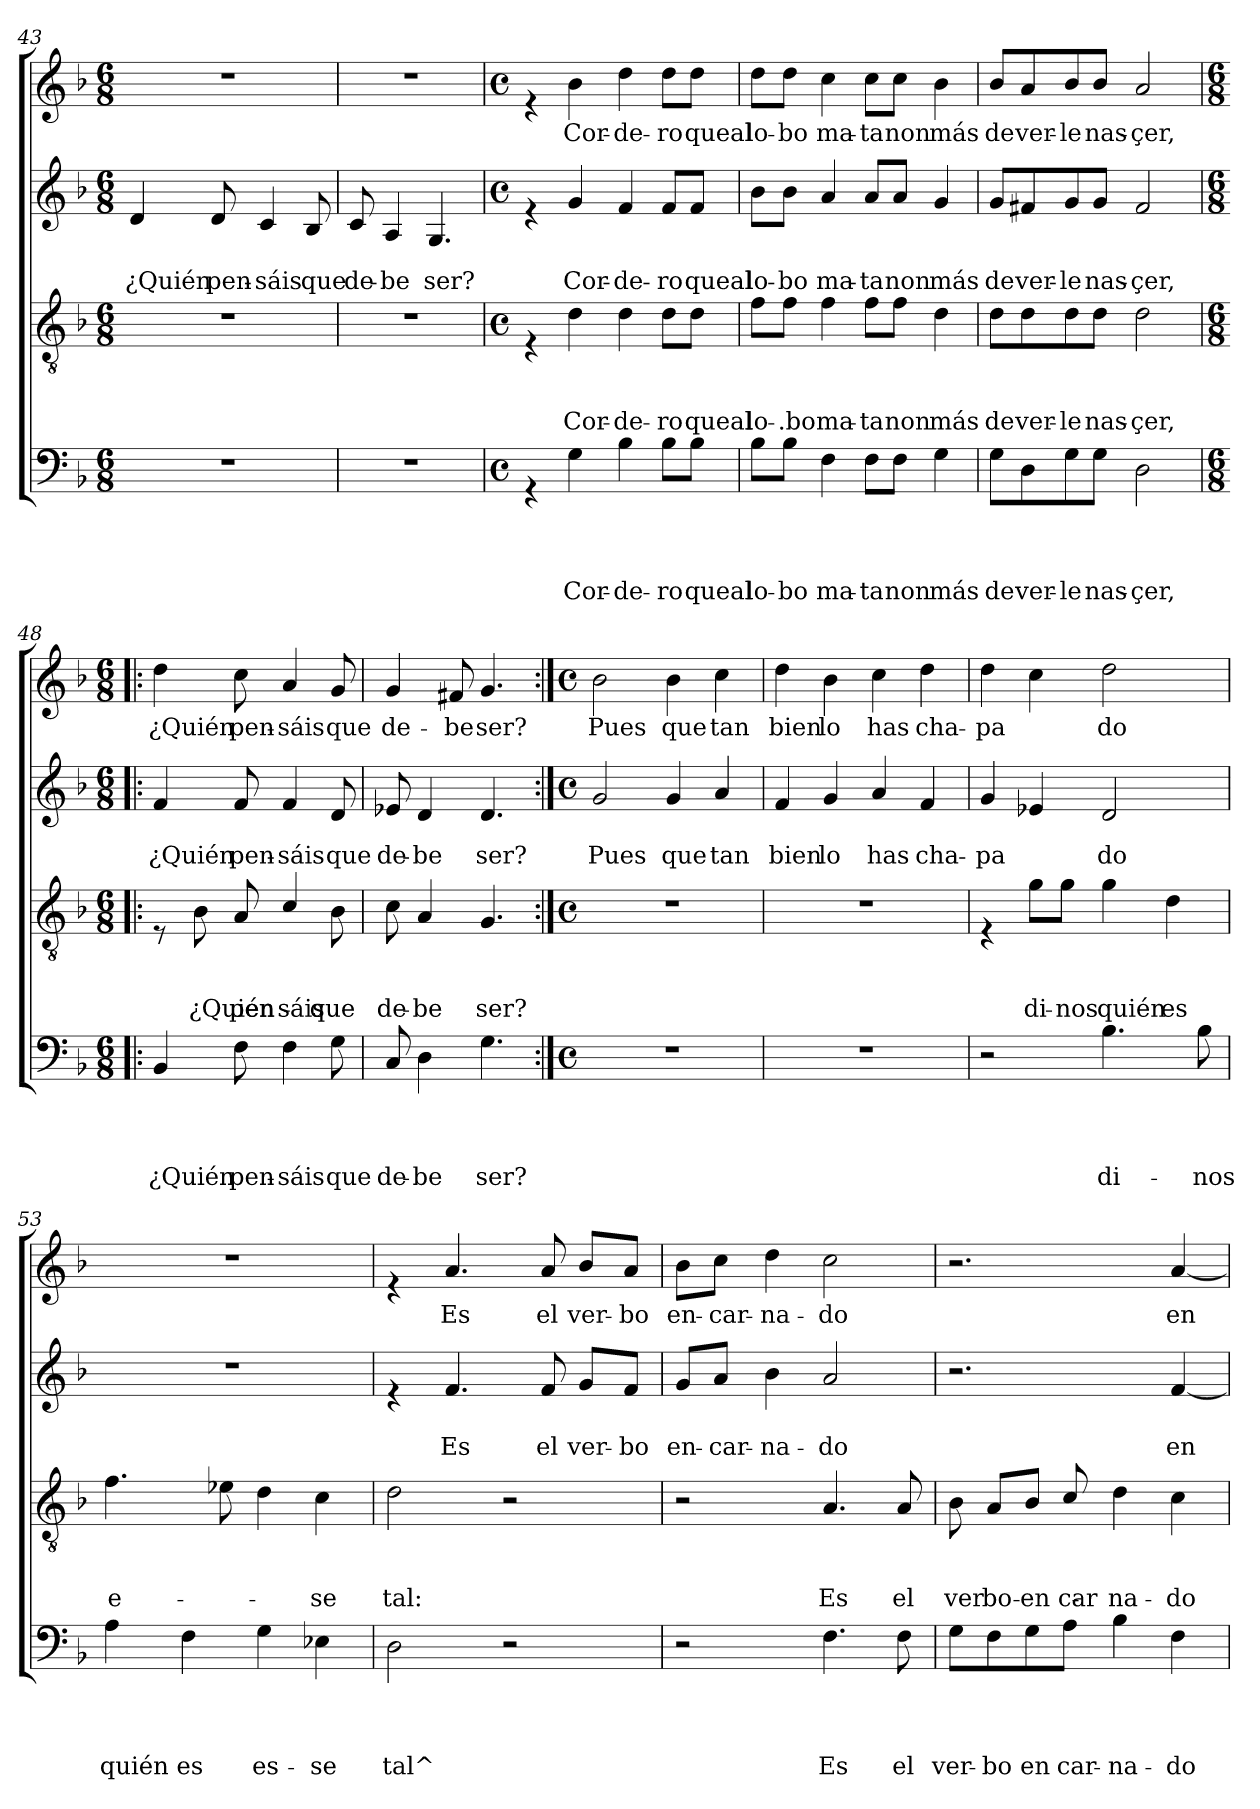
**kern	**text	**text	**text	**text	**kern	**text	**text	**text	**kern	**text	**text	**kern	**text
*part4	*part4	*part4	*part4	*part4	*part3	*part3	*part3	*part3	*part2	*part2	*part2	*part1	*part1
*staff4	*staff4	*staff4	*staff4	*staff4	*staff3	*staff3	*staff3	*staff3	*staff2	*staff2	*staff2	*staff1	*staff1
*clefF4	*	*	*	*	*clefGv2	*	*	*	*clefG2	*	*	*clefG2	*
*k[b-]	*	*	*	*	*k[b-]	*	*	*	*k[b-]	*	*	*k[b-]	*
*F:	*	*	*	*	*F:	*	*	*	*F:	*	*	*F:	*
*M6/8	*	*	*	*	*M6/8	*	*	*	*M6/8	*	*	*M6/8	*
=43	=43	=43	=43	=43	=43	=43	=43	=43	=43	=43	=43	=43	=43
!	!	!	!	!	!	!	!	!	!	!	!LO:LY:b	!	!
2.r	.	.	.	.	2.r	.	.	.	4d/	.	¿Quién	2.r	.
!	!	!	!	!	!	!	!	!	!	!	!LO:LY:b	!	!
.	.	.	.	.	.	.	.	.	8d/	.	pen-	.	.
!	!	!	!	!	!	!	!	!	!	!	!LO:LY:b	!	!
.	.	.	.	.	.	.	.	.	4c/	.	-sáis	.	.
!	!	!	!	!	!	!	!	!	!	!	!LO:LY:b	!	!
.	.	.	.	.	.	.	.	.	8B-/	.	que	.	.
=44	=44	=44	=44	=44	=44	=44	=44	=44	=44	=44	=44	=44	=44
!	!	!	!	!	!	!	!	!	!	!	!LO:LY:b	!	!
2.r	.	.	.	.	2.r	.	.	.	8c/	.	de-	2.r	.
!	!	!	!	!	!	!	!	!	!	!	!LO:LY:b	!	!
.	.	.	.	.	.	.	.	.	4A/	.	-be	.	.
!	!	!	!	!	!	!	!	!	!	!	!LO:LY:b	!	!
.	.	.	.	.	.	.	.	.	4.G/	.	ser?	.	.
=45	=45	=45	=45	=45	=45	=45	=45	=45	=45	=45	=45	=45	=45
*M4/4	*	*	*	*	*M4/4	*	*	*	*M4/4	*	*	*M4/4	*
*met(c)	*	*	*	*	*met(c)	*	*	*	*met(c)	*	*	*met(c)	*
4rGG	.	.	.	.	4rE	.	.	.	4re	.	.	4re	.
!	!	!	!	!LO:LY:b	!	!	!	!LO:LY:b	!	!	!LO:LY:b	!	!LO:LY:b
4G\	.	.	.	Cor-	4d\	.	.	Cor-	4g/	.	Cor-	4b-\	Cor-
!	!	!	!	!LO:LY:b	!	!	!	!LO:LY:b	!	!	!LO:LY:b	!	!LO:LY:b
4B-\	.	.	.	-de-	4d\	.	.	-de-	4f/	.	-de-	4dd\	-de-
!	!	!	!	!LO:LY:b	!	!	!	!LO:LY:b	!	!	!LO:LY:b	!	!LO:LY:b
8B-\L	.	.	.	-ro	8d\L	.	.	-ro	8f/L	.	-ro	8dd\L	-ro
!	!	!	!	!LO:LY:b	!	!	!	!LO:LY:b	!	!	!LO:LY:b	!	!LO:LY:b
8B-\J	.	.	.	queal	8d\J	.	.	queal	8f/J	.	queal	8dd\J	queal
=46	=46	=46	=46	=46	=46	=46	=46	=46	=46	=46	=46	=46	=46
!	!	!	!	!LO:LY:b	!	!	!	!LO:LY:b	!	!	!LO:LY:b	!	!LO:LY:b
8B-\L	.	.	.	lo-	8f\L	.	.	lo-	8b-\L	.	lo-	8dd\L	lo-
!	!	!	!	!LO:LY:b	!	!	!	!LO:LY:b	!	!	!LO:LY:b	!	!LO:LY:b
8B-\J	.	.	.	-bo	8f\J	.	.	-.bo	8b-\J	.	-bo	8dd\J	-bo
!	!	!	!	!LO:LY:b	!	!	!	!LO:LY:b	!	!	!LO:LY:b	!	!LO:LY:b
4F\	.	.	.	ma-	4f\	.	.	ma-	4a/	.	ma-	4cc\	ma-
!	!	!	!	!LO:LY:b	!	!	!	!LO:LY:b	!	!	!LO:LY:b	!	!LO:LY:b
8F\L	.	.	.	-ta	8f\L	.	.	-ta	8a/L	.	-ta	8cc\L	-ta
!	!	!	!	!LO:LY:b	!	!	!	!LO:LY:b	!	!	!LO:LY:b	!	!LO:LY:b
8F\J	.	.	.	non	8f\J	.	.	non	8a/J	.	non	8cc\J	non
!	!	!	!	!LO:LY:b	!	!	!	!LO:LY:b	!	!	!LO:LY:b	!	!LO:LY:b
4G\	.	.	.	más	4d\	.	.	más	4g/	.	más	4b-\	más
!!LO:LB:g=z
=47	=47	=47	=47	=47	=47	=47	=47	=47	=47	=47	=47	=47	=47
!	!	!	!	!LO:LY:b	!	!	!	!LO:LY:b	!	!	!LO:LY:b	!	!LO:LY:b
8G\L	.	.	.	de	8d\L	.	.	de	8g/L	.	de	8b-/L	de
!	!	!	!	!LO:LY:b	!	!	!	!LO:LY:b	!	!	!LO:LY:b	!	!LO:LY:b
8D\	.	.	.	ver-	8d\	.	.	ver-	8f#X/	.	ver-	8a/	ver-
!	!	!	!	!LO:LY:b	!	!	!	!LO:LY:b	!	!	!LO:LY:b	!	!LO:LY:b
8G\	.	.	.	-le	8d\	.	.	-le	8g/	.	-le	8b-/	-le
!	!	!	!	!LO:LY:b	!	!	!	!LO:LY:b	!	!	!LO:LY:b	!	!LO:LY:b
8G\J	.	.	.	nas-	8d\J	.	.	nas-	8g/J	.	nas-	8b-/J	nas-
!	!	!	!	!LO:LY:b	!	!	!	!LO:LY:b	!	!	!LO:LY:b	!	!LO:LY:b
2D\	.	.	.	-çer,	2d\	.	.	-çer,	2f#/	.	-çer,	2a/	-çer,
!!LO:PB:g=z
=48!|:	=48!|:	=48!|:	=48!|:	=48!|:	=48!|:	=48!|:	=48!|:	=48!|:	=48!|:	=48!|:	=48!|:	=48!|:	=48!|:
*M6/8	*	*	*	*	*M6/8	*	*	*	*M6/8	*	*	*M6/8	*
!	!	!	!	!LO:LY:b	!	!	!	!	!	!	!LO:LY:b	!	!LO:LY:b
*	*	*	*	*	*^	*	*	*	*	*	*	*	*
4BB-/	.	.	.	¿Quién	8rE	4ryy	.	.	.	4f/	.	¿Quién	4dd\	¿Quién
!	!	!	!	!	!	!	!	!	!LO:LY:b	!	!	!	!	!
.	.	.	.	.	8B-\	.	.	.	¿Quién	.	.	.	.	.
!	!	!	!	!LO:LY:b	!	!	!	!	!LO:LY:b	!	!	!LO:LY:b	!	!LO:LY:b
8F\	.	.	.	pen-	8ryy	8A/	.	.	pen-	8f/	.	pen-	8cc\	pen-
!	!	!	!	!LO:LY:b	!	!	!	!	!LO:LY:b	!	!	!LO:LY:b	!	!LO:LY:b
4F\	.	.	.	-sáis	4c/	4ryy	.	.	sáis	4f/	.	-sáis	4a/	-sáis
!	!	!	!	!LO:LY:b	!	!	!	!	!LO:LY:b	!	!	!LO:LY:b	!	!LO:LY:b
8G\	.	.	.	que	8ryy	8B-\	.	.	-que	8d/	.	que	8g/	que
=49	=49	=49	=49	=49	=49	=49	=49	=49	=49	=49	=49	=49	=49	=49
!	!	!	!	!LO:LY:b	!	!	!	!	!LO:LY:b	!	!	!LO:LY:b	!	!LO:LY:b
*	*	*	*	*	*v	*v	*	*	*	*	*	*	*	*
8C/	.	.	.	de-	8c\	.	.	de-	8e-X/	.	de-	4g/	de-
!	!	!	!	!LO:LY:b	!	!	!	!LO:LY:b	!	!	!LO:LY:b	!	!
4D\	.	.	.	-be	4A/	.	.	-be	4d/	.	-be	.	.
!	!	!	!	!	!	!	!	!	!	!	!	!	!LO:LY:b
.	.	.	.	.	.	.	.	.	.	.	.	8f#X/	-be
!	!	!	!	!LO:LY:b	!	!	!	!LO:LY:b	!	!	!LO:LY:b	!	!LO:LY:b
4.G\	.	.	.	ser?	4.G/	.	.	ser?	4.d/	.	ser?	4.g/	ser?
=50:|!	=50:|!	=50:|!	=50:|!	=50:|!	=50:|!	=50:|!	=50:|!	=50:|!	=50:|!	=50:|!	=50:|!	=50:|!	=50:|!
*M4/4	*	*	*	*	*M4/4	*	*	*	*M4/4	*	*	*M4/4	*
*met(c)	*	*	*	*	*met(c)	*	*	*	*met(c)	*	*	*met(c)	*
!	!	!	!	!	!	!	!	!	!	!	!LO:LY:b	!	!LO:LY:b
1r	.	.	.	.	1r	.	.	.	2g/	.	Pues	2b-\	Pues
!	!	!	!	!	!	!	!	!	!	!	!LO:LY:b	!	!LO:LY:b
.	.	.	.	.	.	.	.	.	4g/	.	que	4b-\	que
!	!	!	!	!	!	!	!	!	!	!	!LO:LY:b	!	!LO:LY:b
.	.	.	.	.	.	.	.	.	4a/	.	tan	4cc\	tan
=51	=51	=51	=51	=51	=51	=51	=51	=51	=51	=51	=51	=51	=51
!	!	!	!	!	!	!	!	!	!	!	!LO:LY:b	!	!LO:LY:b
1r	.	.	.	.	1r	.	.	.	4f/	.	bien	4dd\	bien
!	!	!	!	!	!	!	!	!	!	!	!LO:LY:b	!	!LO:LY:b
.	.	.	.	.	.	.	.	.	4g/	.	lo	4b-\	lo
!	!	!	!	!	!	!	!	!	!	!	!LO:LY:b	!	!LO:LY:b
.	.	.	.	.	.	.	.	.	4a/	.	has	4cc\	has
!	!	!	!	!	!	!	!	!	!	!	!LO:LY:b	!	!LO:LY:b
.	.	.	.	.	.	.	.	.	4f/	.	cha-	4dd\	cha-
=52	=52	=52	=52	=52	=52	=52	=52	=52	=52	=52	=52	=52	=52
!	!	!	!	!	!	!	!	!	!	!	!LO:LY:b	!	!LO:LY:b
2r	.	.	.	.	4rE	.	.	.	4g/	.	-pa	4dd\	-pa
!	!	!	!	!	!	!	!	!LO:LY:b	!	!	!	!	!
.	.	.	.	.	8g\L	.	.	di-	4e-X/	.	.	4cc\	.
!	!	!	!	!	!	!	!	!LO:LY:b	!	!	!	!	!
.	.	.	.	.	8g\J	.	.	-nos	.	.	.	.	.
!	!	!	!	!LO:LY:b	!	!	!	!LO:LY:b	!	!	!LO:LY:b	!	!LO:LY:b
4.B-\	.	.	.	di-	4g\	.	.	quién	2d/	.	do	2dd\	do
!	!	!	!	!	!	!	!	!LO:LY:b	!	!	!	!	!
.	.	.	.	.	4d\	.	.	es	.	.	.	.	.
!	!	!	!	!LO:LY:b	!	!	!	!	!	!	!	!	!
8B-\	.	.	.	-nos	.	.	.	.	.	.	.	.	.
!!LO:LB:g=z
=53	=53	=53	=53	=53	=53	=53	=53	=53	=53	=53	=53	=53	=53
!	!	!	!	!LO:LY:b	!	!	!	!LO:LY:b	!	!	!	!	!
4A\	.	.	.	quién	4.f\	.	.	e-	1r	.	.	1r	.
!	!	!	!	!LO:LY:b	!	!	!	!	!	!	!	!	!
4F\	.	.	.	es	.	.	.	.	.	.	.	.	.
.	.	.	.	.	8e-X\	.	.	.	.	.	.	.	.
!	!	!	!	!LO:LY:b	!	!	!	!	!	!	!	!	!
4G\	.	.	.	es-	4d\	.	.	.	.	.	.	.	.
!	!	!	!	!LO:LY:b	!	!	!	!LO:LY:b	!	!	!	!	!
4E-X\	.	.	.	-se	4c\	.	.	-se	.	.	.	.	.
=54	=54	=54	=54	=54	=54	=54	=54	=54	=54	=54	=54	=54	=54
!	!	!	!	!LO:LY:b	!	!	!	!LO:LY:b	!	!	!	!	!
2D\	.	.	.	tal^	2d\	.	.	tal:	4re	.	.	4re	.
!	!	!	!	!	!	!	!	!	!	!	!LO:LY:b	!	!LO:LY:b
.	.	.	.	.	.	.	.	.	4.f/	.	Es	4.a/	Es
2r	.	.	.	.	2r	.	.	.	.	.	.	.	.
!	!	!	!	!	!	!	!	!	!	!	!LO:LY:b	!	!LO:LY:b
.	.	.	.	.	.	.	.	.	8f/	.	el	8a/	el
!	!	!	!	!	!	!	!	!	!	!	!LO:LY:b	!	!LO:LY:b
.	.	.	.	.	.	.	.	.	8g/L	.	ver-	8b-/L	ver-
!	!	!	!	!	!	!	!	!	!	!	!LO:LY:b	!	!LO:LY:b
.	.	.	.	.	.	.	.	.	8f/J	.	-bo	8a/J	-bo
=55	=55	=55	=55	=55	=55	=55	=55	=55	=55	=55	=55	=55	=55
!	!	!	!	!	!	!	!	!	!	!	!LO:LY:b	!	!LO:LY:b
2r	.	.	.	.	2r	.	.	.	8g/L	.	en-	8b-\L	en-
!	!	!	!	!	!	!	!	!	!	!	!LO:LY:b	!	!LO:LY:b
.	.	.	.	.	.	.	.	.	8a/J	.	-car-	8cc\J	-car-
!	!	!	!	!	!	!	!	!	!	!	!LO:LY:b	!	!LO:LY:b
.	.	.	.	.	.	.	.	.	4b-\	.	-na-	4dd\	-na-
!	!	!	!	!LO:LY:b	!	!	!	!LO:LY:b	!	!	!LO:LY:b	!	!LO:LY:b
4.F\	.	.	.	Es	4.A/	.	.	Es	2a/	.	-do	2cc\	-do
!	!	!	!	!LO:LY:b	!	!	!	!LO:LY:b	!	!	!	!	!
8F\	.	.	.	el	8A/	.	.	el	.	.	.	.	.
=56	=56	=56	=56	=56	=56	=56	=56	=56	=56	=56	=56	=56	=56
!	!	!	!	!LO:LY:b	!	!	!	!LO:LY:b	!	!	!	!	!
*	*	*	*	*	*^	*	*	*	*	*	*	*	*
8G\L	.	.	.	ver-	8B-\	8ryy	.	.	ver-	2.r	.	.	2.r	.
!	!	!	!	!LO:LY:b	!	!	!	!	!LO:LY:b	!	!	!	!	!
8F\	.	.	.	-bo	4ryy	8A/L	.	.	-bo	.	.	.	.	.
!	!	!	!	!LO:LY:b	!	!	!	!	!LO:LY:b	!	!	!	!	!
8G\	.	.	.	en	.	8B-/J	.	.	en-	.	.	.	.	.
!	!	!	!	!LO:LY:b	!	!	!	!	!LO:LY:b	!	!	!	!	!
8A\J	.	.	.	car-	8c/	8ryy	.	.	-car-	.	.	.	.	.
!	!	!	!	!LO:LY:b	!	!	!	!	!LO:LY:b	!	!	!	!	!
4B-\	.	.	.	-na-	2ryy	4d\	.	.	-na-	.	.	.	.	.
!	!	!	!	!LO:LY:b	!	!	!	!	!LO:LY:b	!	!	!LO:LY:b	!	!LO:LY:b
4F\	.	.	.	-do	.	4c\	.	.	-do	[<4f/	.	en	[<4a/	en
*	*	*	*	*	*v	*v	*	*	*	*	*	*	*	*
=	=	=	=	=	=	=	=	=	=	=	=	=	=
*-	*-	*-	*-	*-	*-	*-	*-	*-	*-	*-	*-	*-	*-
